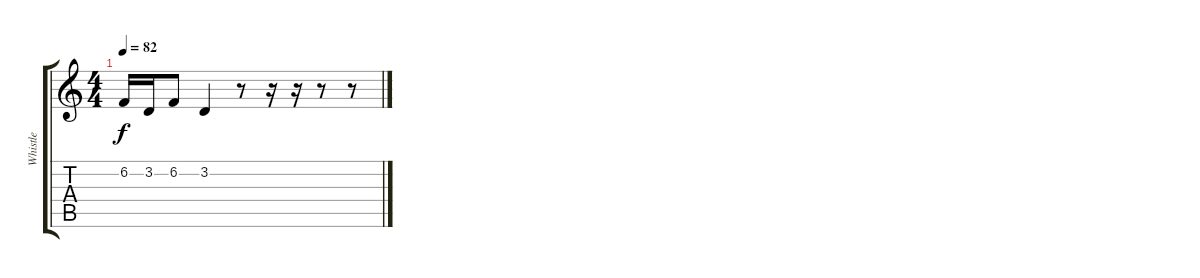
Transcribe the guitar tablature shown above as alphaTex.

\track ("Whistle" "Whistle") {instrument ocarina}
\staff {score tabs}
\tuning (E4 B3 G3 D3 A2 E2) {hide}
\ts (4 4)
\tempo 82
\clef g2
\ks c
6.2.16{dy f} 3.2.16 6.2.8 3.2.4 r.8 r.16 r.16 r.8 r.8
